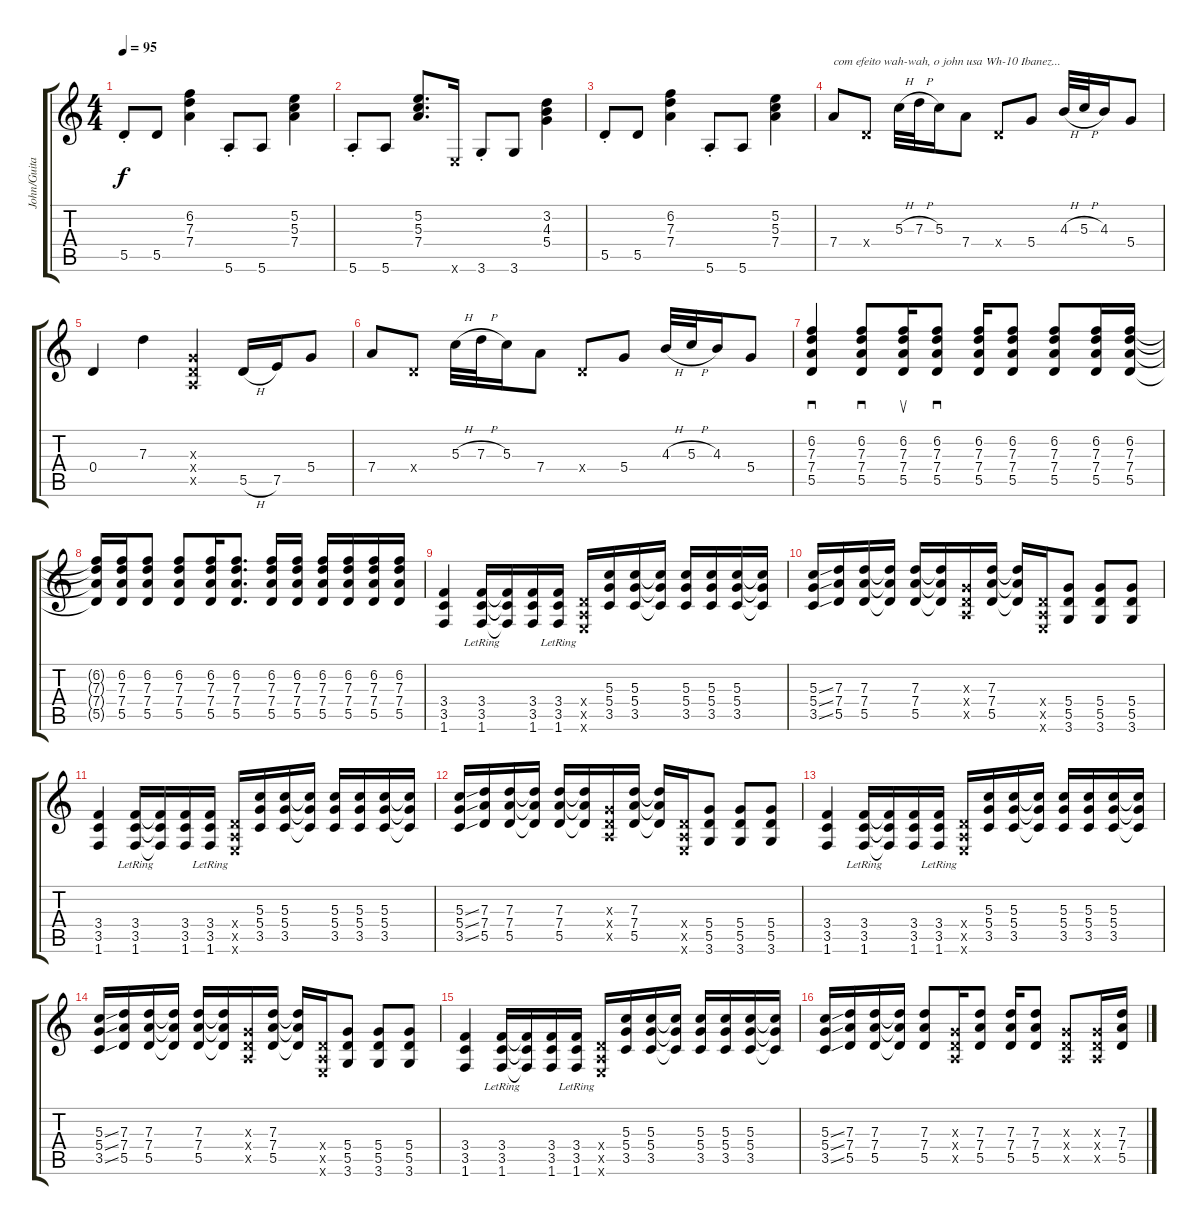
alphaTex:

\track ("John/Guitar 2" "John/Guita") {instrument overdrivenguitar}
\staff {score tabs}
\tuning (E4 B3 G3 D3 A2 E2) {hide}
\ts (4 4)
\tempo 95
\clef g2
\ks c
5.5{st}.8{dy f} 5.5.8 (6.2 7.3 7.4).4 5.6{st}.8 5.6.8 (5.2 5.3 7.4).4 |
5.6{st}.8 5.6.8 (5.2 5.3 7.4).8{d} 0.6{x}.16 3.6{st}.8 3.6.8 (3.2 4.3 5.4).4 |
5.5{st}.8 5.5.8 (6.2 7.3 7.4).4 5.6{st}.8 5.6.8 (5.2 5.3 7.4).4 |
7.4.8{txt "com efeito wah-wah, o john usa Wh-10 Ibanez..." volume 13 balance 11 instrument overdrivenguitar} 0.4{x}.8 5.3{h}.32 7.3{h}.32 5.3.16 7.4.8 0.4{x}.8 5.4.8 4.3{h}.32 5.3{h}.32 4.3.16 5.4.8 |
0.4.4 7.3.4 (0.3{x} 0.4{x} 0.5{x}).4 5.5{h}.16 7.5.16 5.4.8 |
7.4.8 0.4{x}.8 5.3{h}.32 7.3{h}.32 5.3.16 7.4.8 0.4{x}.8 5.4.8 4.3{h}.32 5.3{h}.32 4.3.16 5.4.8 |
(6.2 7.3 7.4 5.5).4{sd volume 8 balance 8 instrument distortionguitar} (6.2 7.3 7.4 5.5).8{sd} (6.2 7.3 7.4 5.5).16{su} (6.2 7.3 7.4 5.5).8{sd} (6.2 7.3 7.4 5.5).16 (6.2 7.3 7.4 5.5).8 (6.2 7.3 7.4 5.5).8 (6.2 7.3 7.4 5.5).16 (6.2 7.3 7.4 5.5).16 |
(6.2{t} 7.3{t} 7.4{t} 5.5{t}).16 (6.2 7.3 7.4 5.5).16 (6.2 7.3 7.4 5.5).8 (6.2 7.3 7.4 5.5).8 (6.2 7.3 7.4 5.5).16 (6.2 7.3 7.4 5.5).8{d} (6.2 7.3 7.4 5.5).16 (6.2 7.3 7.4 5.5).16 (6.2 7.3 7.4 5.5).16 (6.2 7.3 7.4 5.5).16 (6.2 7.3 7.4 5.5).16 (6.2 7.3 7.4 5.5).16 |
(3.4 3.5 1.6).4{balance 8 instrument overdrivenguitar} (3.4{lr} 3.5{lr} 1.6{lr}).16 (3.4{t} 3.5{t} 1.6{t}).16 (3.4 3.5 1.6).16 (3.4{lr} 3.5{lr} 1.6{lr}).16 (0.4{x} 0.5{x} 0.6{x}).16 (5.3 5.4 3.5).16 (5.3 5.4 3.5).16 (5.3{t} 5.4{t} 3.5{t}).16 (5.3 5.4 3.5).16 (5.3 5.4 3.5).16 (5.3 5.4 3.5).16 (5.3{t} 5.4{t} 3.5{t}).16 |
(5.3{ss} 5.4{ss} 3.5{ss}).16 (7.3 7.4 5.5).16 (7.3 7.4 5.5).16 (7.3{t} 7.4{t} 5.5{t}).16 (7.3 7.4 5.5).16 (7.3{t} 7.4{t} 5.5{t}).16 (0.3{x} 0.4{x} 0.5{x}).16 (7.3 7.4 5.5).16 (7.3{t} 7.4{t} 5.5{t}).16 (0.4{x} 0.5{x} 0.6{x}).16 (5.4 5.5 3.6).8 (5.4 5.5 3.6).8 (5.4 5.5 3.6).8 |
(3.4 3.5 1.6).4 (3.4{lr} 3.5{lr} 1.6{lr}).16 (3.4{t} 3.5{t} 1.6{t}).16 (3.4 3.5 1.6).16 (3.4{lr} 3.5{lr} 1.6{lr}).16 (0.4{x} 0.5{x} 0.6{x}).16 (5.3 5.4 3.5).16 (5.3 5.4 3.5).16 (5.3{t} 5.4{t} 3.5{t}).16 (5.3 5.4 3.5).16 (5.3 5.4 3.5).16 (5.3 5.4 3.5).16 (5.3{t} 5.4{t} 3.5{t}).16 |
(5.3{ss} 5.4{ss} 3.5{ss}).16 (7.3 7.4 5.5).16 (7.3 7.4 5.5).16 (7.3{t} 7.4{t} 5.5{t}).16 (7.3 7.4 5.5).16 (7.3{t} 7.4{t} 5.5{t}).16 (0.3{x} 0.4{x} 0.5{x}).16 (7.3 7.4 5.5).16 (7.3{t} 7.4{t} 5.5{t}).16 (0.4{x} 0.5{x} 0.6{x}).16 (5.4 5.5 3.6).8 (5.4 5.5 3.6).8 (5.4 5.5 3.6).8 |
(3.4 3.5 1.6).4 (3.4{lr} 3.5{lr} 1.6{lr}).16 (3.4{t} 3.5{t} 1.6{t}).16 (3.4 3.5 1.6).16 (3.4{lr} 3.5{lr} 1.6{lr}).16 (0.4{x} 0.5{x} 0.6{x}).16 (5.3 5.4 3.5).16 (5.3 5.4 3.5).16 (5.3{t} 5.4{t} 3.5{t}).16 (5.3 5.4 3.5).16 (5.3 5.4 3.5).16 (5.3 5.4 3.5).16 (5.3{t} 5.4{t} 3.5{t}).16 |
(5.3{ss} 5.4{ss} 3.5{ss}).16 (7.3 7.4 5.5).16 (7.3 7.4 5.5).16 (7.3{t} 7.4{t} 5.5{t}).16 (7.3 7.4 5.5).16 (7.3{t} 7.4{t} 5.5{t}).16 (0.3{x} 0.4{x} 0.5{x}).16 (7.3 7.4 5.5).16 (7.3{t} 7.4{t} 5.5{t}).16 (0.4{x} 0.5{x} 0.6{x}).16 (5.4 5.5 3.6).8 (5.4 5.5 3.6).8 (5.4 5.5 3.6).8 |
(3.4 3.5 1.6).4 (3.4{lr} 3.5{lr} 1.6{lr}).16 (3.4{t} 3.5{t} 1.6{t}).16 (3.4 3.5 1.6).16 (3.4{lr} 3.5{lr} 1.6{lr}).16 (0.4{x} 0.5{x} 0.6{x}).16 (5.3 5.4 3.5).16 (5.3 5.4 3.5).16 (5.3{t} 5.4{t} 3.5{t}).16 (5.3 5.4 3.5).16 (5.3 5.4 3.5).16 (5.3 5.4 3.5).16 (5.3{t} 5.4{t} 3.5{t}).16 |
(5.3{ss} 5.4{ss} 3.5{ss}).16 (7.3 7.4 5.5).16 (7.3 7.4 5.5).16 (7.3{t} 7.4{t} 5.5{t}).16 (7.3 7.4 5.5).8 (0.3{x} 0.4{x} 0.5{x}).16 (7.3 7.4 5.5).8 (7.3 7.4 5.5).16 (7.3 7.4 5.5).8 (0.3{x} 0.4{x} 0.5{x}).8 (0.3{x} 0.4{x} 0.5{x}).16 (7.3 7.4 5.5).16
